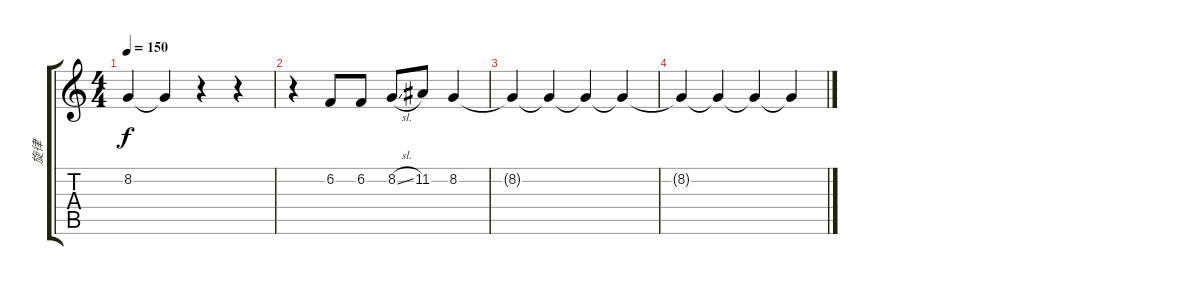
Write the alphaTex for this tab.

\track ("旋律" "旋律") {instrument lead2sawtooth}
\staff {score tabs}
\tuning (E4 B3 G3 D3 A2 E2) {hide}
\ts (4 4)
\tempo 150
\clef g2
\ks c
8.2{t}.4{dy f} 8.2{t}.4 r.4 r.4 |
r.4 6.2.8 6.2.8 8.2{sl}.8 11.2.8 8.2.4 |
8.2{t}.4 8.2{t}.4 8.2{t}.4 8.2{t}.4 |
8.2{t}.4 8.2{t}.4 8.2{t}.4 8.2{t}.4
